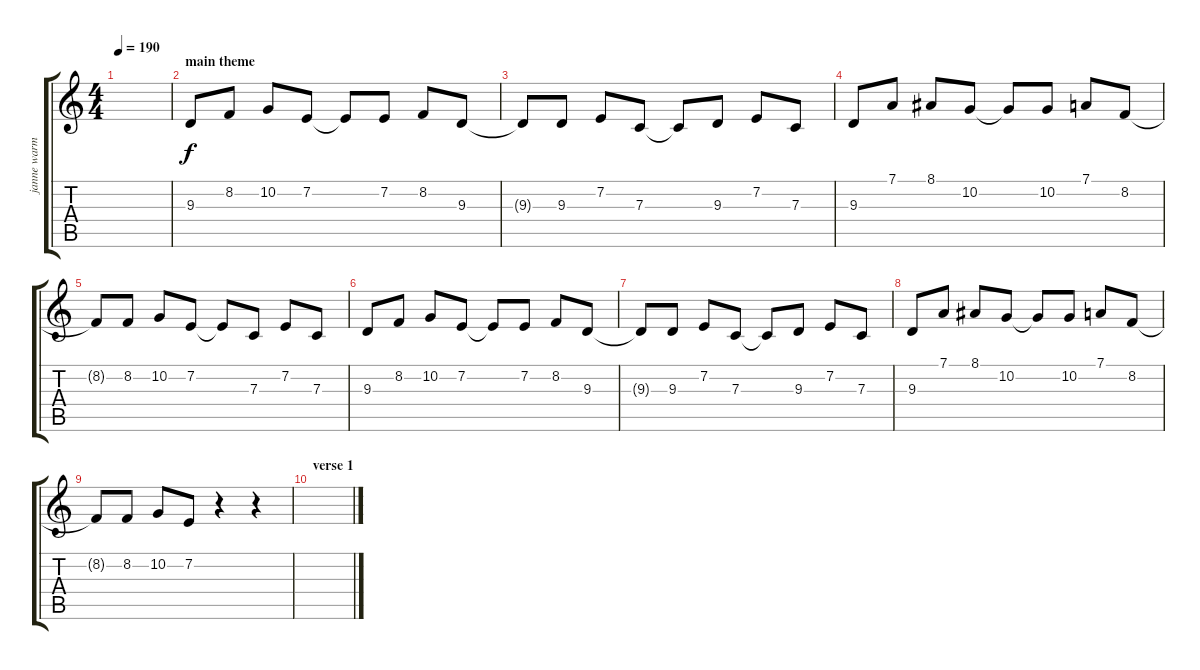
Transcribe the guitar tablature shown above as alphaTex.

\track ("janne warman" "janne warm") {instrument fx8scifi}
\staff {score tabs}
\tuning (D4 A3 F3 C3 G2 D2) {hide}
\ts (4 4)
\tempo 190
\clef g2
\ks c
|
\section ("" "main theme")
9.3.8 8.2.8 10.2.8 7.2.8 7.2{t}.8 7.2.8 8.2.8 9.3.8 |
9.3{t}.8 9.3.8 7.2.8 7.3.8 7.3{t}.8 9.3.8 7.2.8 7.3.8 |
9.3.8 7.1.8 8.1.8 10.2.8 10.2{t}.8 10.2.8 7.1.8 8.2.8 |
8.2{t}.8 8.2.8 10.2.8 7.2.8 7.2{t}.8 7.3.8 7.2.8 7.3.8 |
9.3.8 8.2.8 10.2.8 7.2.8 7.2{t}.8 7.2.8 8.2.8 9.3.8 |
9.3{t}.8 9.3.8 7.2.8 7.3.8 7.3{t}.8 9.3.8 7.2.8 7.3.8 |
9.3.8 7.1.8 8.1.8 10.2.8 10.2{t}.8 10.2.8 7.1.8 8.2.8 |
8.2{t}.8 8.2.8 10.2.8 7.2.8 r.4 r.4 |
\section ("" "verse 1")
